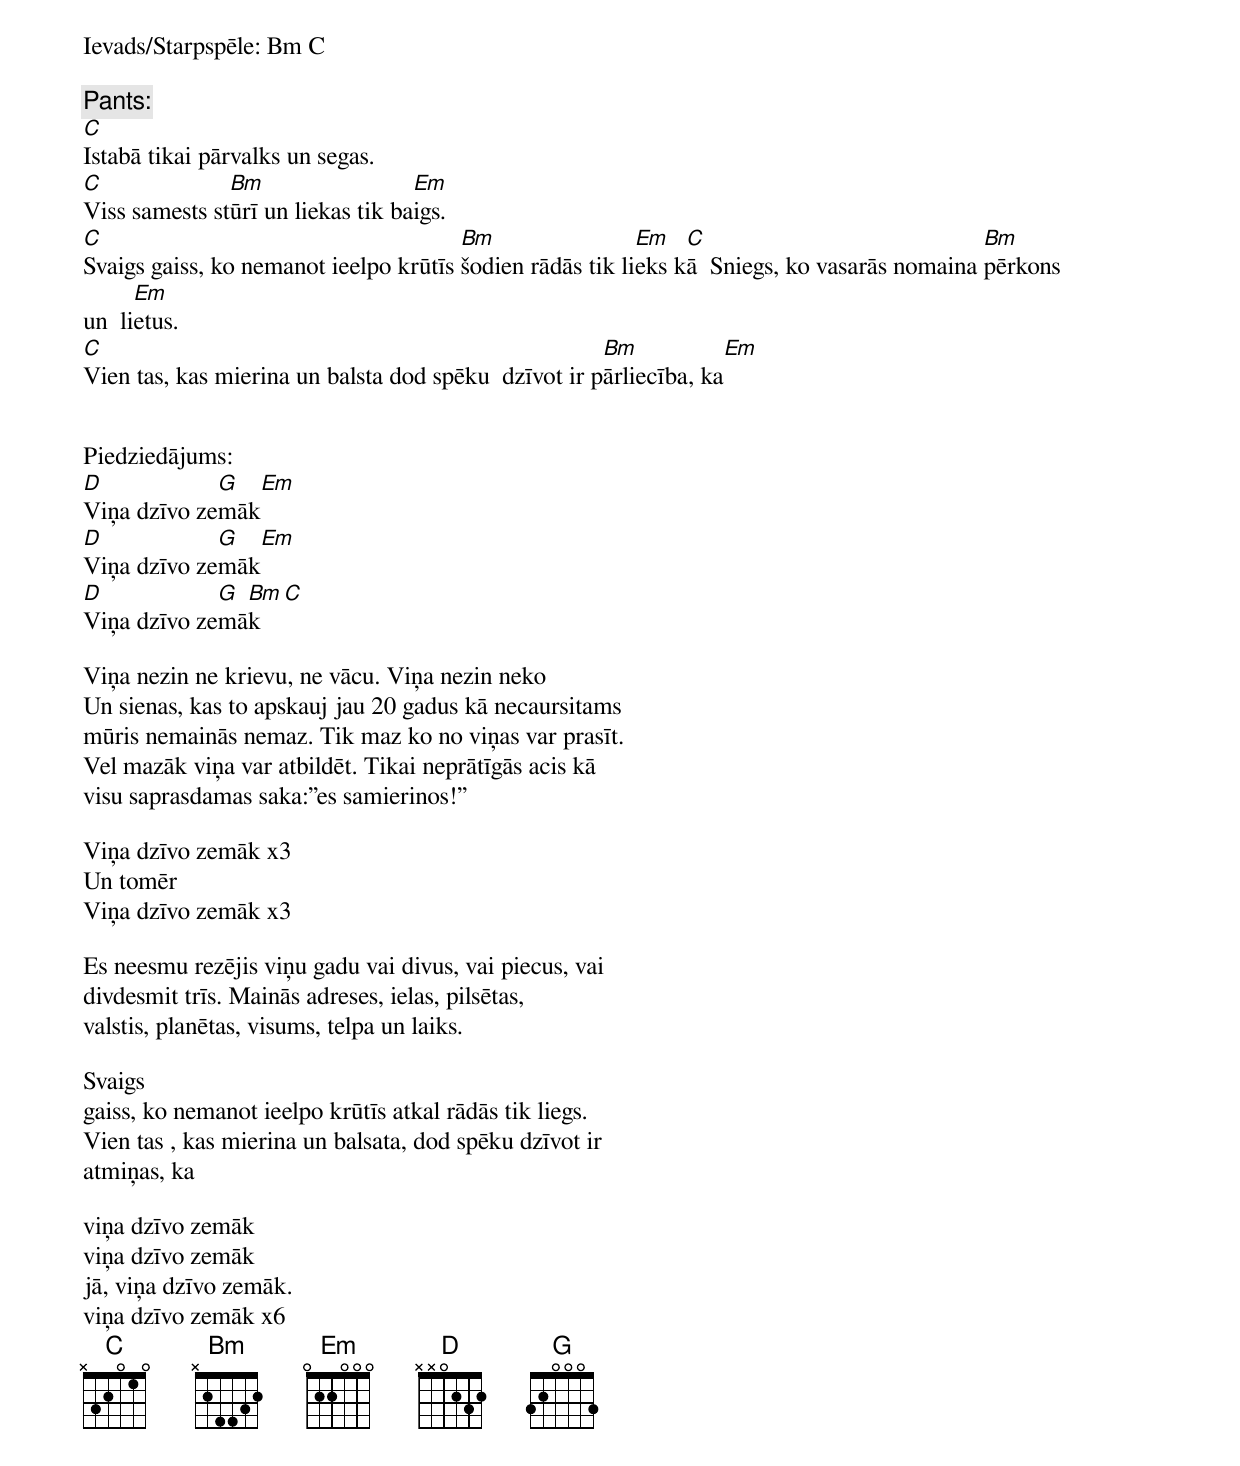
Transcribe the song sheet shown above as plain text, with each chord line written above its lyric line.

Ievads/Starpspēle: Bm C

Pants:
C
Istabā tikai pārvalks un segas.
C              Bm                  Em
Viss samests stūrī un liekas tik baigs.
C                                      Bm                 Em   C                             Bm
Svaigs gaiss, ko nemanot ieelpo krūtīs šodien rādās tik lieks kā  Sniegs, ko vasarās nomaina pērkons
      Em
un  lietus.
C                                                     Bm            Em
Vien tas, kas mierina un balsta dod spēku  dzīvot ir pārliecība, ka


Piedziedājums:
D            G           Em
Viņa dzīvo zemāk
D            G           Em
Viņa dzīvo zemāk
D            G Bm    C
Viņa dzīvo zemāk

Viņa nezin ne krievu, ne vācu. Viņa nezin neko
Un sienas, kas to apskauj jau 20 gadus kā necaursitams
mūris nemainās nemaz. Tik maz ko no viņas var prasīt.
Vel mazāk viņa var atbildēt. Tikai neprātīgās acis kā
visu saprasdamas saka:''es samierinos!''

Viņa dzīvo zemāk x3
Un tomēr
Viņa dzīvo zemāk x3

Es neesmu rezējis viņu gadu vai divus, vai piecus, vai
divdesmit trīs. Mainās adreses, ielas, pilsētas,
valstis, planētas, visums, telpa un laiks.

Svaigs
gaiss, ko nemanot ieelpo krūtīs atkal rādās tik liegs.
Vien tas , kas mierina un balsata, dod spēku dzīvot ir
atmiņas, ka

viņa dzīvo zemāk
viņa dzīvo zemāk
jā, viņa dzīvo zemāk.
viņa dzīvo zemāk x6
